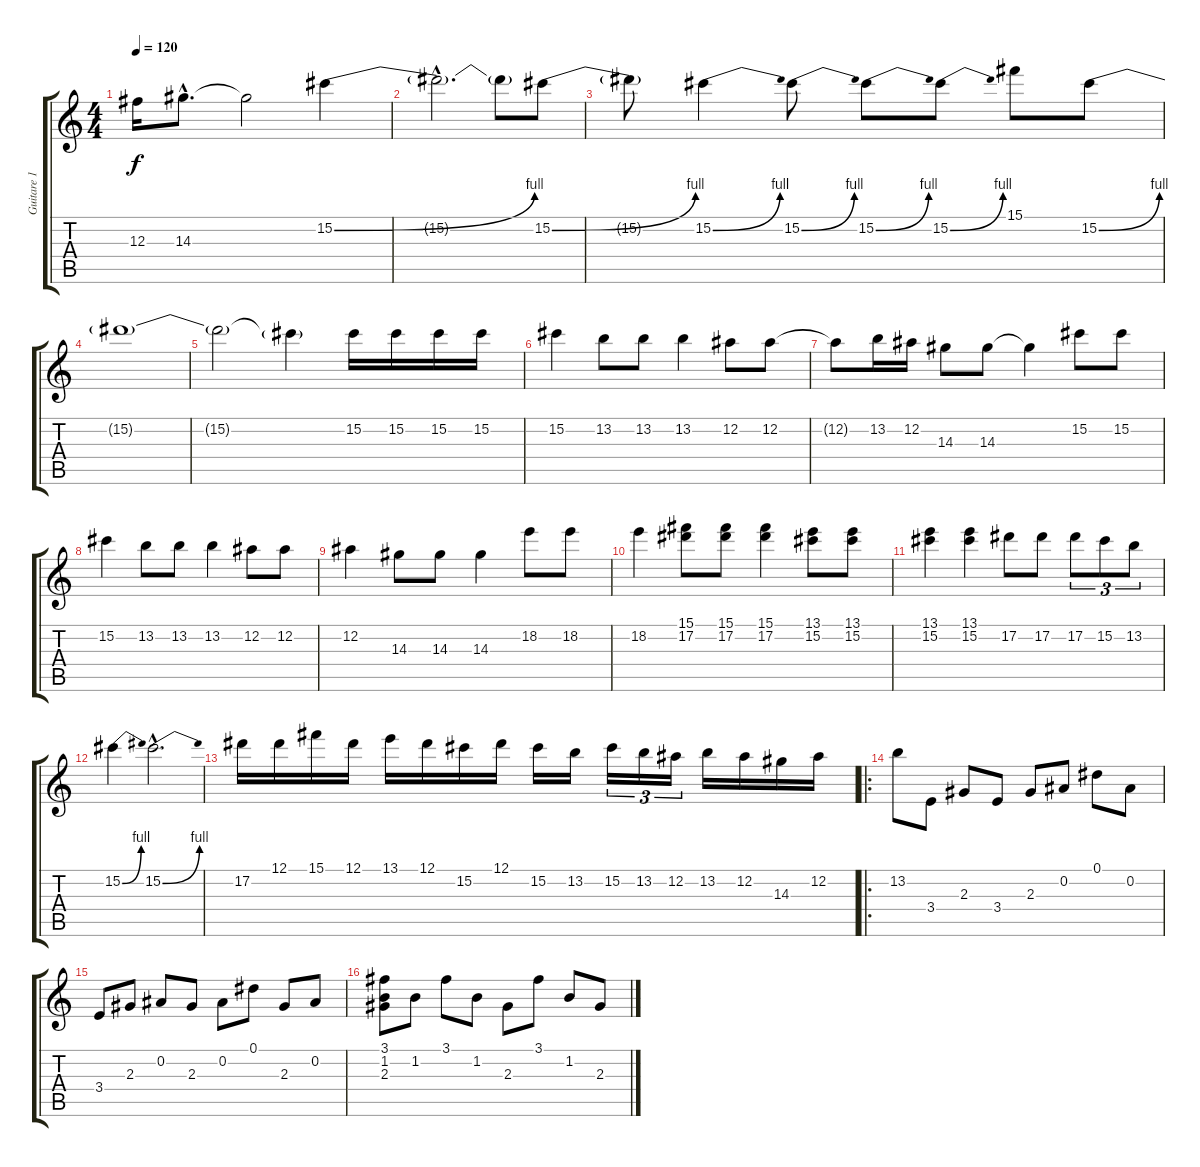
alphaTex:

\track ("Guitare 1" "Guitare 1") {instrument distortionguitar}
\staff {score tabs}
\tuning (Eb4 Bb3 Gb3 Db3 Ab2 Eb2) {hide}
\ts (4 4)
\tempo 120
\clef g2
\ks c
12.3.16{dy f} 14.3{hac}.8{d} 14.3{t}.2 15.2{be (bend 0 0 60 4)}.4 |
15.2{hac t}.2{d} 15.2{t}.8 15.2{be (bend 0 0 60 4)}.8 |
15.2{t}.8 15.2{be (bend 0 0 60 4)}.4 15.2{be (bend 0 0 60 4)}.8 15.2{be (bend 0 0 60 4)}.8 15.2{be (bend 0 0 60 4)}.8 15.1.8 15.2{be (bend 0 0 60 4)}.8 |
15.2{t}.1 |
15.2{t}.2 15.2{t}.4 15.2.16 15.2.16 15.2.16 15.2.16 |
15.2.4 13.2.8 13.2.8 13.2.4 12.2.8 12.2.8 |
12.2{t}.8 13.2.16 12.2.16 14.3.8 14.3.8 14.3{t}.4 15.2.8 15.2.8 |
15.2.4 13.2.8 13.2.8 13.2.4 12.2.8 12.2.8 |
12.2.4 14.3.8 14.3.8 14.3.4 18.2.8 18.2.8 |
18.2.4 (15.1 17.2).8 (15.1 17.2).8 (15.1 17.2).4 (13.1 15.2).8 (13.1 15.2).8 |
(13.1 15.2).4 (13.1 15.2).4 17.2.8 17.2.8 17.2.8{tu (3 2)} 15.2.8{tu (3 2)} 13.2.8{tu (3 2)} |
15.2{be (bend 0 0 60 4)}.4 15.2{be (bend 0 0 60 4) hac}.2{d} |
17.2.16 12.1.16 15.1.16 12.1.16 13.1.16 12.1.16 15.2.16 12.1.16 15.2.16 13.2.16 15.2.16{tu (3 2)} 13.2.16{tu (3 2)} 12.2.16{tu (3 2)} 13.2.16 12.2.16 14.3.16 12.2.16 |
\ro
13.2.8{instrument electricguitarclean} 3.4.8 2.3.8 3.4.8 2.3.8 0.2.8 0.1.8 0.2.8 |
3.4.8 2.3.8 0.2.8 2.3.8 0.2.8 0.1.8 2.3.8 0.2.8 |
(3.1 1.2 2.3).8 1.2.8 3.1.8 1.2.8 2.3.8 3.1.8 1.2.8 2.3.8
